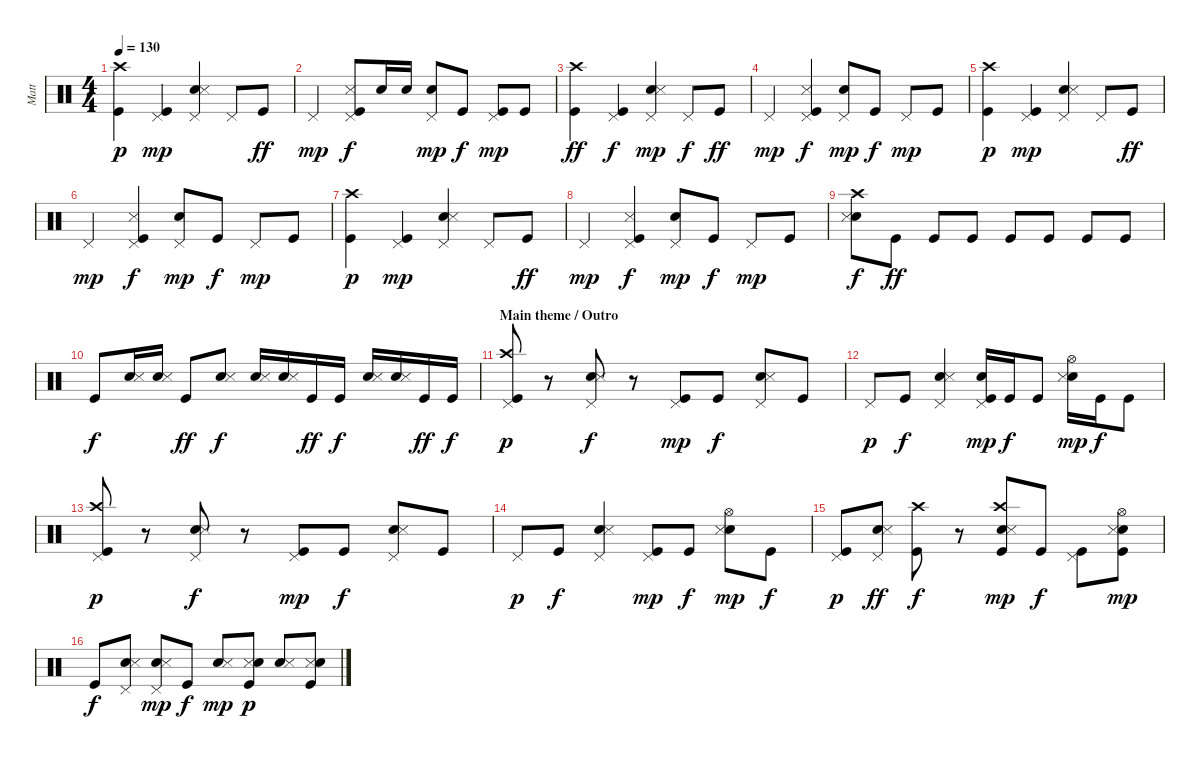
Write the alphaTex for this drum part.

\track ("Matt" "Matt") {instrument percussion}
\staff {score}
\articulation defaults
\ts (4 4)
\tempo 130
\clef neutral
\ks c
("Kick (hit)" "Crash high (hit)").4{dy p} ("Kick (hit)" "Pedal Hi-Hat (hit)").4{dy mp} ("Electric Snare (hit)" "Snare (side stick) 3" "Pedal Hi-Hat (hit)").4 "Pedal Hi-Hat (hit)".8 "Kick (hit)".8{dy ff} |
"Pedal Hi-Hat (hit)".4{dy mp} ("Snare (side stick) 3" "Kick (hit)" "Pedal Hi-Hat (hit)").8{dy f} "Electric Snare (hit)".16 "Electric Snare (hit)".16 ("Electric Snare (hit)" "Pedal Hi-Hat (hit)").8{dy mp} "Kick (hit)".8{dy f} ("Kick (hit)" "Pedal Hi-Hat (hit)").8{dy mp} "Kick (hit)".8 |
("Kick (hit)" "Crash high (hit)").4{dy ff} ("Kick (hit)" "Pedal Hi-Hat (hit)").4{dy f} ("Electric Snare (hit)" "Snare (side stick) 3" "Pedal Hi-Hat (hit)").4{dy mp} "Pedal Hi-Hat (hit)".8{dy f} "Kick (hit)".8{dy ff} |
"Pedal Hi-Hat (hit)".4{dy mp} ("Snare (side stick) 3" "Kick (hit)" "Pedal Hi-Hat (hit)").4{dy f} ("Electric Snare (hit)" "Pedal Hi-Hat (hit)").8{dy mp} "Kick (hit)".8{dy f} "Pedal Hi-Hat (hit)".8{dy mp} "Kick (hit)".8 |
("Kick (hit)" "Crash high (hit)").4{dy p} ("Kick (hit)" "Pedal Hi-Hat (hit)").4{dy mp} ("Electric Snare (hit)" "Snare (side stick) 3" "Pedal Hi-Hat (hit)").4 "Pedal Hi-Hat (hit)".8 "Kick (hit)".8{dy ff} |
"Pedal Hi-Hat (hit)".4{dy mp} ("Snare (side stick) 3" "Kick (hit)" "Pedal Hi-Hat (hit)").4{dy f} ("Electric Snare (hit)" "Pedal Hi-Hat (hit)").8{dy mp} "Kick (hit)".8{dy f} "Pedal Hi-Hat (hit)".8{dy mp} "Kick (hit)".8 |
("Kick (hit)" "Crash high (hit)").4{dy p} ("Kick (hit)" "Pedal Hi-Hat (hit)").4{dy mp} ("Electric Snare (hit)" "Snare (side stick) 3" "Pedal Hi-Hat (hit)").4 "Pedal Hi-Hat (hit)".8 "Kick (hit)".8{dy ff} |
"Pedal Hi-Hat (hit)".4{dy mp} ("Snare (side stick) 3" "Kick (hit)" "Pedal Hi-Hat (hit)").4{dy f} ("Electric Snare (hit)" "Pedal Hi-Hat (hit)").8{dy mp} "Kick (hit)".8{dy f} "Pedal Hi-Hat (hit)".8{dy mp} "Kick (hit)".8 |
("Electric Snare (hit)" "Snare (side stick) 3" "Crash high (hit)").8{dy f} "Kick (hit)".8{dy ff} "Kick (hit)".8 "Kick (hit)".8 "Kick (hit)".8 "Kick (hit)".8 "Kick (hit)".8 "Kick (hit)".8 |
"Kick (hit)".8{dy f} ("Electric Snare (hit)" "Snare (side stick) 3").16 ("Electric Snare (hit)" "Snare (side stick) 3").16 "Kick (hit)".8{dy ff} ("Electric Snare (hit)" "Snare (side stick) 3").8{dy f} ("Electric Snare (hit)" "Snare (side stick) 3").16 ("Electric Snare (hit)" "Snare (side stick) 3").16 "Kick (hit)".16{dy ff} "Kick (hit)".16{dy f} ("Electric Snare (hit)" "Snare (side stick) 3").16 ("Electric Snare (hit)" "Snare (side stick) 3").16 "Kick (hit)".16{dy ff} "Kick (hit)".16{dy f} |
\section ("" "Main theme / Outro")
("Kick (hit)" "Pedal Hi-Hat (hit)" "Crash high (hit)").8{dy p} r.8 ("Electric Snare (hit)" "Snare (side stick) 3" "Pedal Hi-Hat (hit)").8{dy f} r.8 ("Kick (hit)" "Pedal Hi-Hat (hit)").8{dy mp} "Kick (hit)".8{dy f} ("Electric Snare (hit)" "Snare (side stick) 3" "Pedal Hi-Hat (hit)").8 "Kick (hit)".8 |
"Pedal Hi-Hat (hit)".8{dy p} "Kick (hit)".8{dy f} ("Electric Snare (hit)" "Snare (side stick) 3" "Pedal Hi-Hat (hit)").4 ("Electric Snare (hit)" "Kick (hit)" "Pedal Hi-Hat (hit)").16{dy mp} "Kick (hit)".16{dy f} "Kick (hit)".8 ("Electric Snare (hit)" "Snare (side stick) 3" "Hi-Hat (open)").16{dy mp} "Kick (hit)".16{dy f} "Kick (hit)".8 |
("Kick (hit)" "Pedal Hi-Hat (hit)" "Crash high (hit)").8{dy p} r.8 ("Electric Snare (hit)" "Snare (side stick) 3" "Pedal Hi-Hat (hit)").8{dy f} r.8 ("Kick (hit)" "Pedal Hi-Hat (hit)").8{dy mp} "Kick (hit)".8{dy f} ("Electric Snare (hit)" "Snare (side stick) 3" "Pedal Hi-Hat (hit)").8 "Kick (hit)".8 |
"Pedal Hi-Hat (hit)".8{dy p} "Kick (hit)".8{dy f} ("Electric Snare (hit)" "Snare (side stick) 3" "Pedal Hi-Hat (hit)").4 ("Kick (hit)" "Pedal Hi-Hat (hit)").8{dy mp} "Kick (hit)".8{dy f} ("Electric Snare (hit)" "Snare (side stick) 3" "Hi-Hat (open)").8{dy mp} "Kick (hit)".8{dy f} |
("Kick (hit)" "Pedal Hi-Hat (hit)").8{dy p} ("Electric Snare (hit)" "Snare (side stick) 3" "Pedal Hi-Hat (hit)").8{dy ff} ("Kick (hit)" "Crash high (hit)").8{dy f} r.8 ("Electric Snare (hit)" "Snare (side stick) 3" "Kick (hit)" "Crash high (hit)").8{dy mp} "Kick (hit)".8{dy f} ("Kick (hit)" "Pedal Hi-Hat (hit)").8 ("Electric Snare (hit)" "Snare (side stick) 3" "Kick (hit)" "Hi-Hat (open)").8{dy mp} |
"Kick (hit)".8{dy f} ("Electric Snare (hit)" "Snare (side stick) 3" "Pedal Hi-Hat (hit)").8 ("Electric Snare (hit)" "Snare (side stick) 3" "Pedal Hi-Hat (hit)").8{dy mp} "Kick (hit)".8{dy f} ("Electric Snare (hit)" "Snare (side stick) 3").8{dy mp} ("Snare (side stick) 3" "Snare (hit) 2" "Kick (hit)").8{dy p} ("Electric Snare (hit)" "Snare (side stick) 3").8 ("Snare (side stick) 3" "Snare (hit) 2" "Kick (hit)").8
